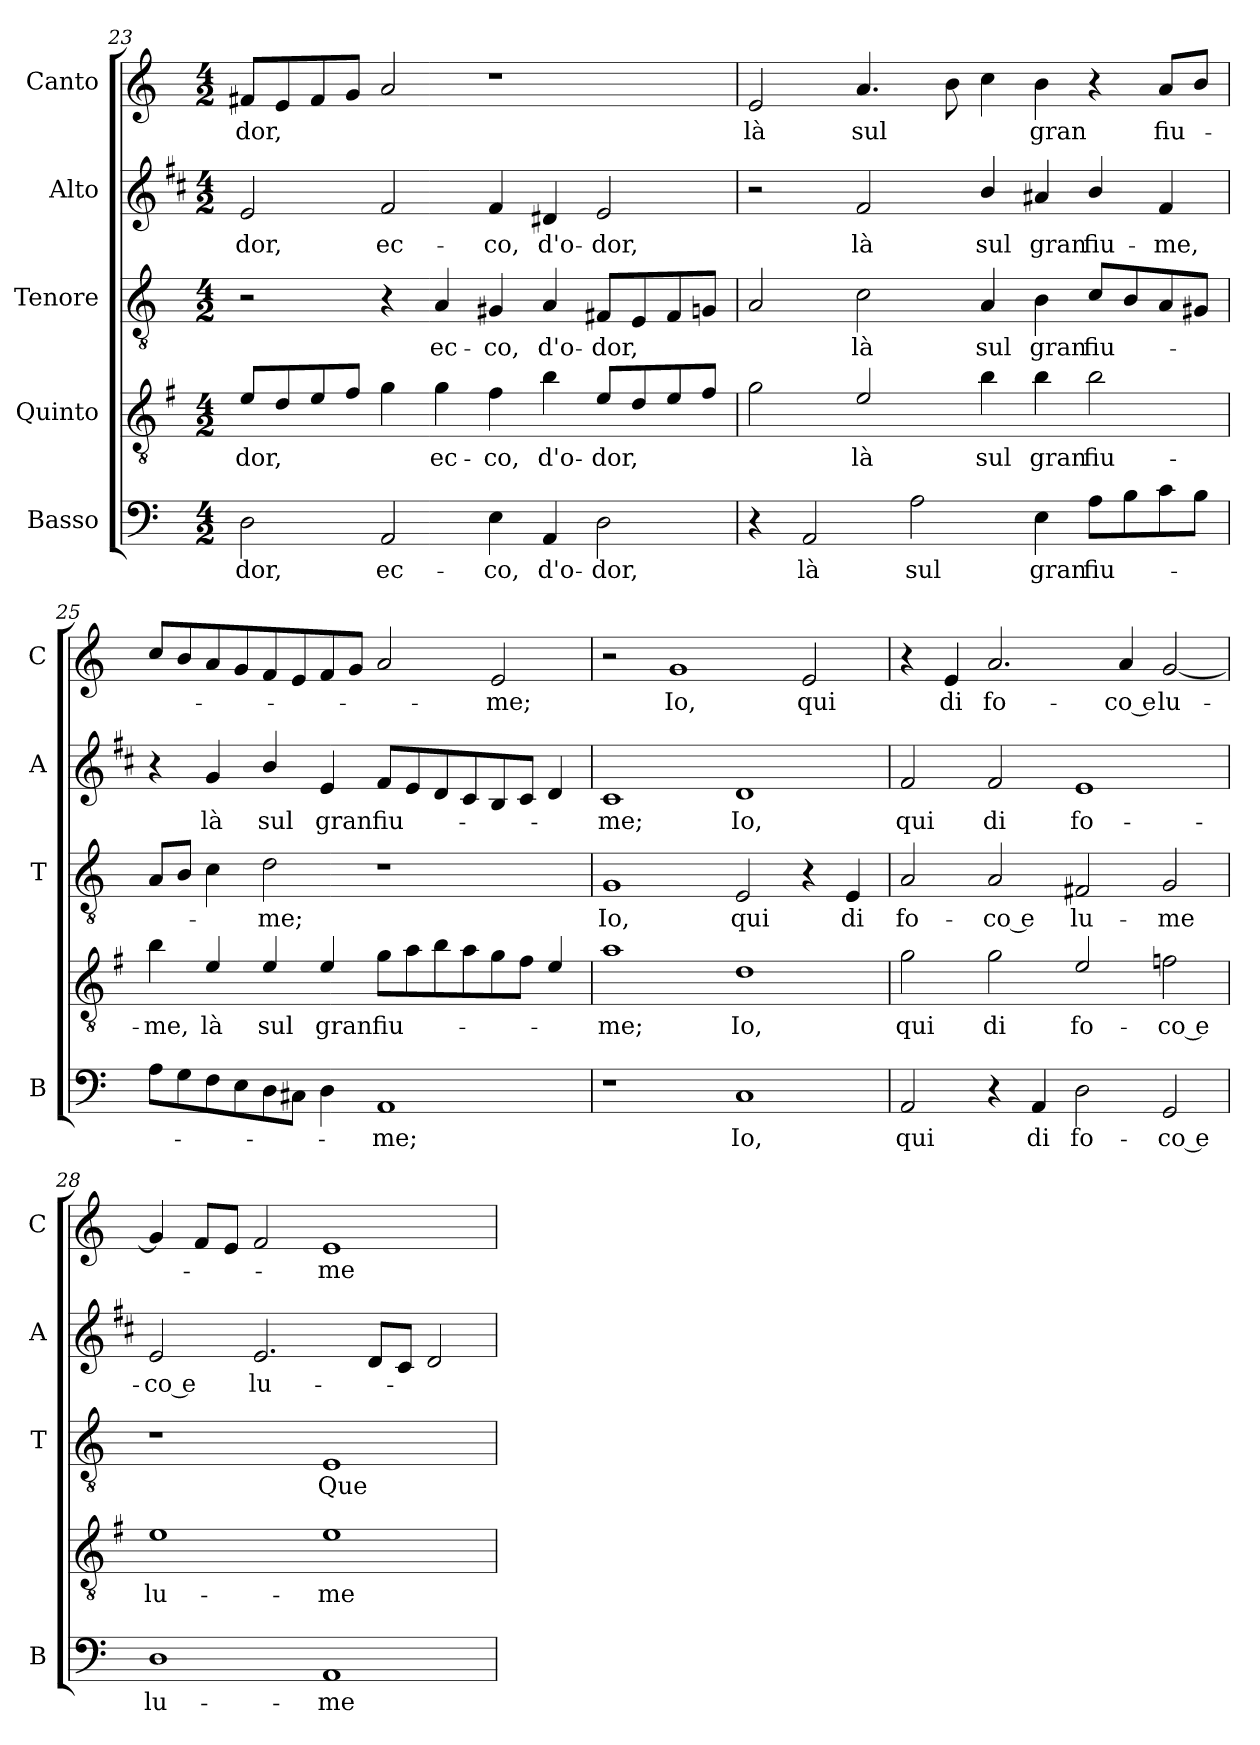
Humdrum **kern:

**kern	**text	**kern	**text	**kern	**text	**kern	**text	**kern	**text
*part5	*part5	*part4	*part4	*part3	*part3	*part2	*part2	*part1	*part1
*staff5	*staff5	*staff4	*staff4	*staff3	*staff3	*staff2	*staff2	*staff1	*staff1
*I"Basso	*	*I"Quinto	*	*I"Tenore	*	*I"Alto	*	*I"Canto	*
*I'B	*	*	*	*I'T	*	*I'A	*	*I'C	*
!!LO:PB:g=z
*clefF4	*	*clefGv2	*	*clefGv2	*	*clefG2	*	*clefG2	*
*	*	*ITrd4c7	*	*	*	*ITrd1c2	*	*	*
*k[]	*	*k[]	*	*k[]	*	*k[]	*	*k[]	*
*C:	*	*C:	*	*C:	*	*C:	*	*C:	*
*M4/2	*	*M4/2	*	*M4/2	*	*M4/2	*	*M4/2	*
=23	=23	=23	=23	=23	=23	=23	=23	=23	=23
!	!LO:LY:b	!	!LO:LY:b	!	!	!	!LO:LY:b	!	!LO:LY:b
2D\	-dor,	8A/L	-dor,	2r	.	2d/	-dor,	8f#X/L	-dor,
.	.	8G/	.	.	.	.	.	8e/	.
.	.	8A/	.	.	.	.	.	8f#/	.
.	.	8B/J	.	.	.	.	.	8g/J	.
!	!LO:LY:b	!	!	!	!	!	!LO:LY:b	!	!
2AA/	ec-	4c\	.	4r	.	2e/	ec-	2a/	.
!	!	!	!LO:LY:b	!	!LO:LY:b	!	!	!	!
.	.	4c\	ec-	4A/	ec-	.	.	.	.
!	!LO:LY:b	!	!LO:LY:b	!	!LO:LY:b	!	!LO:LY:b	!	!
4E\	-co,	4B\	-co,	4G#X/	-co,	4e/	-co,	1r	.
!	!LO:LY:b	!	!LO:LY:b	!	!LO:LY:b	!	!LO:LY:b	!	!
4AA/	d'o-	4e\	d'o-	4A/	d'o-	4c#X/	d'o-	.	.
!	!LO:LY:b	!	!LO:LY:b	!	!LO:LY:b	!	!LO:LY:b	!	!
2D\	-dor,	8A/L	-dor,	8F#X/L	-dor,	2d/	-dor,	.	.
.	.	8G/	.	8E/	.	.	.	.	.
.	.	8A/	.	8F#/	.	.	.	.	.
.	.	8B/J	.	8Gn/J	.	.	.	.	.
=24	=24	=24	=24	=24	=24	=24	=24	=24	=24
!	!	!	!	!	!	!	!	!	!LO:LY:b
4r	.	2c\	.	2A/	.	2r	.	2e/	là
!	!LO:LY:b	!	!	!	!	!	!	!	!
2AA/	là	.	.	.	.	.	.	.	.
!	!	!	!LO:LY:b	!	!LO:LY:b	!	!LO:LY:b	!	!LO:LY:b
.	.	2A/	là	2c\	là	2e/	là	4.a/	sul
!	!LO:LY:b	!	!	!	!	!	!	!	!
2A\	sul	.	.	.	.	.	.	.	.
.	.	.	.	.	.	.	.	8b\	.
!	!	!	!LO:LY:b	!	!LO:LY:b	!	!LO:LY:b	!	!
.	.	4e\	sul	4A/	sul	4a/	sul	4cc\	.
!	!LO:LY:b	!	!LO:LY:b	!	!LO:LY:b	!	!LO:LY:b	!	!LO:LY:b
4E\	gran	4e\	gran	4B\	gran	4g#X/	gran	4b\	gran
!	!LO:LY:b	!	!LO:LY:b	!	!LO:LY:b	!	!LO:LY:b	!	!
8A\L	fiu-	2e\	fiu-	8c/L	fiu-	4a/	fiu-	4r	.
8B\	.	.	.	8B/	.	.	.	.	.
!	!	!	!	!	!	!	!LO:LY:b	!	!LO:LY:b
8c\	.	.	.	8A/	.	4e/	-me,	8a/L	fiu-
8B\J	.	.	.	8G#X/J	.	.	.	8b/J	.
=25	=25	=25	=25	=25	=25	=25	=25	=25	=25
!	!	!	!LO:LY:b	!	!	!	!	!	!
8A\L	.	4e\	-me,	8A/L	.	4r	.	8cc/L	.
8G\	.	.	.	8B/J	.	.	.	8b/	.
!	!	!	!LO:LY:b	!	!	!	!LO:LY:b	!	!
8F\	.	4A/	là	4c\	.	4f/	là	8a/	.
8E\	.	.	.	.	.	.	.	8g/	.
!	!	!	!LO:LY:b	!	!LO:LY:b	!	!LO:LY:b	!	!
8D\	.	4A/	sul	2d\	-me;	4a/	sul	8f/	.
8C#X\J	.	.	.	.	.	.	.	8e/	.
!	!	!	!LO:LY:b	!	!	!	!LO:LY:b	!	!
4D\	.	4A/	gran	.	.	4d/	gran	8f/	.
.	.	.	.	.	.	.	.	8g/J	.
!	!LO:LY:b	!	!LO:LY:b	!	!	!	!LO:LY:b	!	!
1AA	-me;	8c\L	fiu-	1r	.	8e/L	fiu-	2a/	.
.	.	8d\	.	.	.	8d/	.	.	.
.	.	8e\	.	.	.	8c/	.	.	.
.	.	8d\	.	.	.	8B/	.	.	.
!	!	!	!	!	!	!	!	!	!LO:LY:b
.	.	8c\	.	.	.	8A/	.	2e/	-me;
.	.	8B\J	.	.	.	8B/J	.	.	.
.	.	4A/	.	.	.	4c/	.	.	.
=26	=26	=26	=26	=26	=26	=26	=26	=26	=26
!	!	!	!LO:LY:b	!	!LO:LY:b	!	!LO:LY:b	!	!
1r	.	1d	-me;	1G	Io,	1B	-me;	2r	.
!	!	!	!	!	!	!	!	!	!LO:LY:b
.	.	.	.	.	.	.	.	1g	Io,
!	!LO:LY:b	!	!LO:LY:b	!	!LO:LY:b	!	!LO:LY:b	!	!
1C	Io,	1G	Io,	2E/	qui	1c	Io,	.	.
!	!	!	!	!	!	!	!	!	!LO:LY:b
.	.	.	.	4r	.	.	.	2e/	qui
!	!	!	!	!	!LO:LY:b	!	!	!	!
.	.	.	.	4E/	di	.	.	.	.
!!LO:LB:g=z
=27	=27	=27	=27	=27	=27	=27	=27	=27	=27
!	!LO:LY:b	!	!LO:LY:b	!	!LO:LY:b	!	!LO:LY:b	!	!
2AA/	qui	2c\	qui	2A/	fo-	2e/	qui	4r	.
!	!	!	!	!	!	!	!	!	!LO:LY:b
.	.	.	.	.	.	.	.	4e/	di
!	!	!	!LO:LY:b	!	!LO:LY:b	!	!LO:LY:b	!	!LO:LY:b
4r	.	2c\	di	2A/	-co e	2e/	di	2.a/	fo-
!	!LO:LY:b	!	!	!	!	!	!	!	!
4AA/	di	.	.	.	.	.	.	.	.
!	!LO:LY:b	!	!LO:LY:b	!	!LO:LY:b	!	!LO:LY:b	!	!
2D\	fo-	2A/	fo-	2F#X/	lu-	1d	fo-	.	.
!	!	!	!	!	!	!	!	!	!LO:LY:b
.	.	.	.	.	.	.	.	4a/	-co e
!	!LO:LY:b	!	!LO:LY:b	!	!LO:LY:b	!	!	!	!LO:LY:b
2GG/	-co e	2B-X\	-co e	2G/	-me	.	.	[2g/	lu-
=28	=28	=28	=28	=28	=28	=28	=28	=28	=28
!	!LO:LY:b	!	!LO:LY:b	!	!	!	!LO:LY:b	!	!
1D	lu-	1A	lu-	1r	.	2d/	-co e	4g/]	.
.	.	.	.	.	.	.	.	8f/L	.
.	.	.	.	.	.	.	.	8e/J	.
!	!	!	!	!	!	!	!LO:LY:b	!	!
.	.	.	.	.	.	2.d/	lu-	2f/	.
!	!LO:LY:b	!	!LO:LY:b	!	!LO:LY:b	!	!	!	!LO:LY:b
1AA	-me	1A	-me	1E	Que-	.	.	1e	-me
.	.	.	.	.	.	8c/L	.	.	.
.	.	.	.	.	.	8B/J	.	.	.
.	.	.	.	.	.	2c/	.	.	.
=	=	=	=	=	=	=	=	=	=
*-	*-	*-	*-	*-	*-	*-	*-	*-	*-
